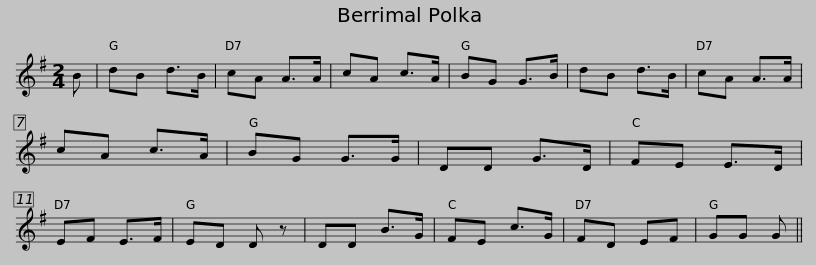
X:1
L:1/8
M:2/4
I:linebreak $
K:G
V:1 treble
V:1
 B | dB d>B | cA A>A | cA c>A | BG G>B | %5
 dB d>B | cA A>A | cA c>A | BG G>G | DD G>D |$ %10
 FE E>D | EF E>F | ED D z | DD B>G | FE c>G | %15
 FD EF | GG G || %17
